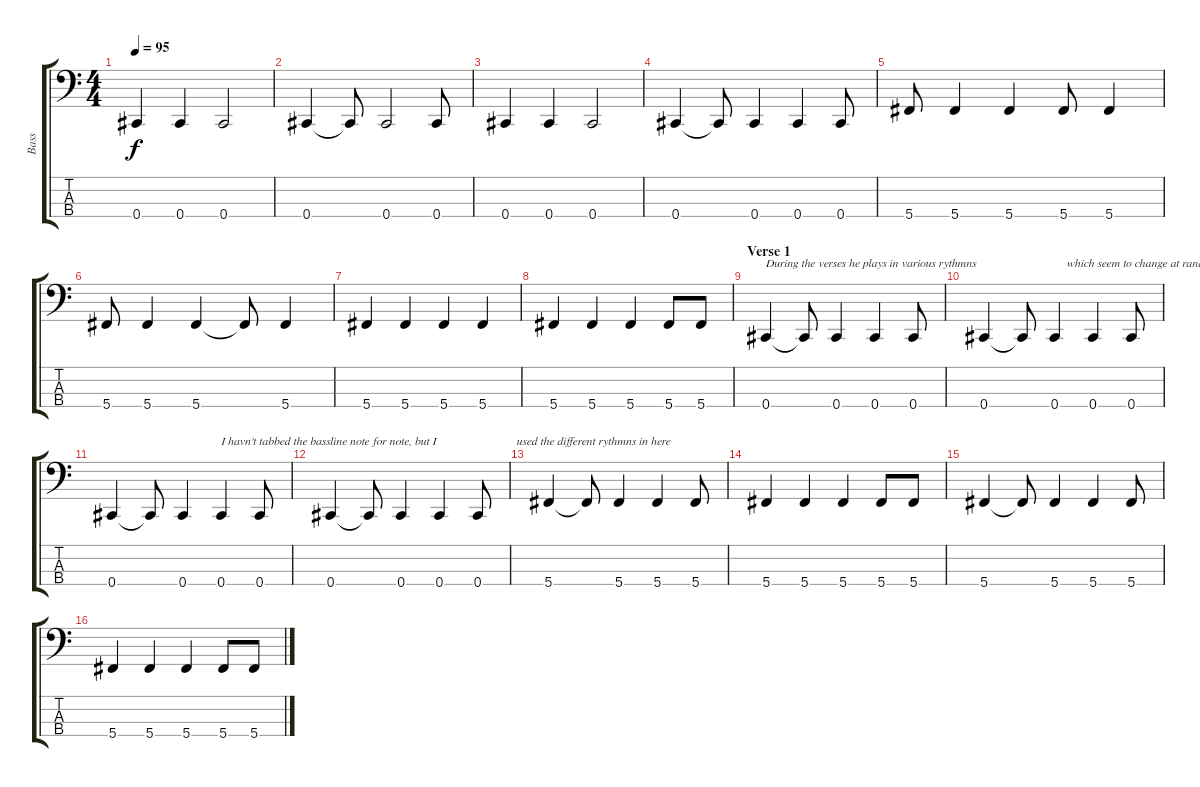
\track ("Bass" "Bass") {instrument electricbasspick}
\staff {score tabs}
\tuning (Gb2 Db2 Ab1 Db1) {hide}
\ts (4 4)
\tempo 95
\clef f4
\ks c
0.4.4{dy f instrument electricbasspick} 0.4.4 0.4.2 |
0.4.4 0.4{t}.8 0.4.2 0.4.8 |
0.4.4 0.4.4 0.4.2 |
0.4.4 0.4{t}.8 0.4.4 0.4.4 0.4.8 |
5.4.8 5.4.4 5.4.4 5.4.8 5.4.4 |
5.4.8 5.4.4 5.4.4 5.4{t}.8 5.4.4 |
5.4.4 5.4.4 5.4.4 5.4.4 |
5.4.4 5.4.4 5.4.4 5.4.8 5.4.8 |
\section ("" "Verse 1")
0.4.4{txt "During the verses he plays in various rythmns"} 0.4{t}.8 0.4.4 0.4.4 0.4.8 |
0.4.4 0.4{t}.8 0.4.4{txt "    which seem to change at random."} 0.4.4 0.4.8 |
0.4.4 0.4{t}.8 0.4.4 0.4.4{txt "I havn't tabbed the bassline note for note, but I"} 0.4.8 |
0.4.4 0.4{t}.8 0.4.4 0.4.4 0.4.8{txt "             used the different rythmns in here"} |
5.4.4 5.4{t}.8 5.4.4 5.4.4 5.4.8 |
5.4.4 5.4.4 5.4.4 5.4.8 5.4.8 |
5.4.4 5.4{t}.8 5.4.4 5.4.4 5.4.8 |
5.4.4 5.4.4 5.4.4 5.4.8 5.4.8
